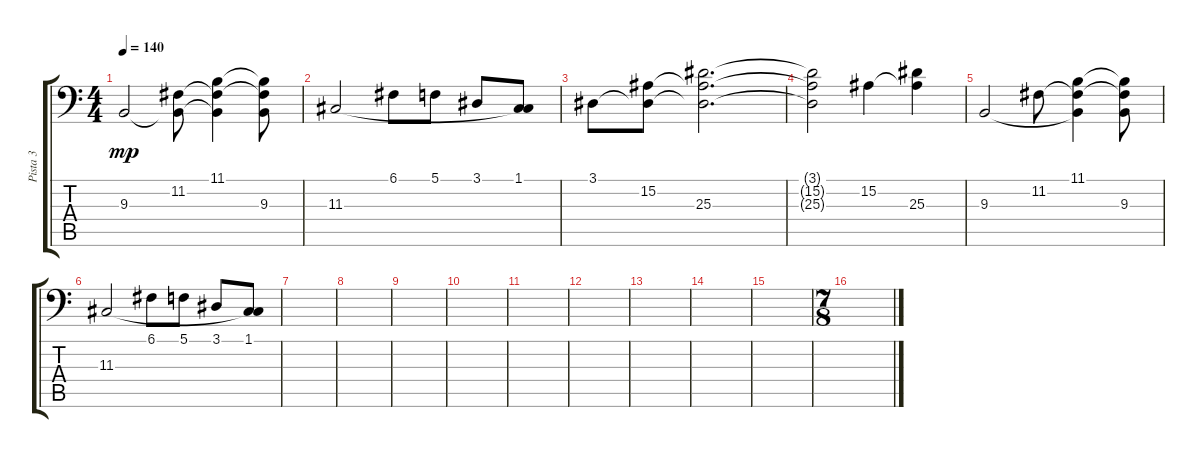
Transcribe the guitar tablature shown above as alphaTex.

\track ("Pista 3" "Pista 3") {instrument electricgrandpiano}
\staff {score tabs}
\tuning (C3 G2 D2 A1 E1 B0) {hide}
\ts (4 4)
\tempo 140
\clef f4
\ks c
9.3.2{dy mp} (11.2 9.3{t}).8 (11.1 11.2{t} 9.3{t}).4 (11.1{t} 11.2{t} 9.3).8 |
11.3.2 6.1.8 5.1.8 3.1.8 (1.1 11.3{t}).8 |
3.1.8 (3.1{t} 15.2).8 (3.1{t} 15.2{t} 25.3).2{d} |
(3.1{t} 15.2{t} 25.3{t}).2 15.2.4 (15.2{t} 25.3).4 |
9.3.2 11.2.8 (11.1 11.2{t} 9.3{t}).4 (11.1{t} 11.2{t} 9.3).8 |
11.3.2 6.1.8 5.1.8 3.1.8 (1.1 11.3{t}).8 |
|
|
|
|
|
|
|
|
|
\ts (7 8)
